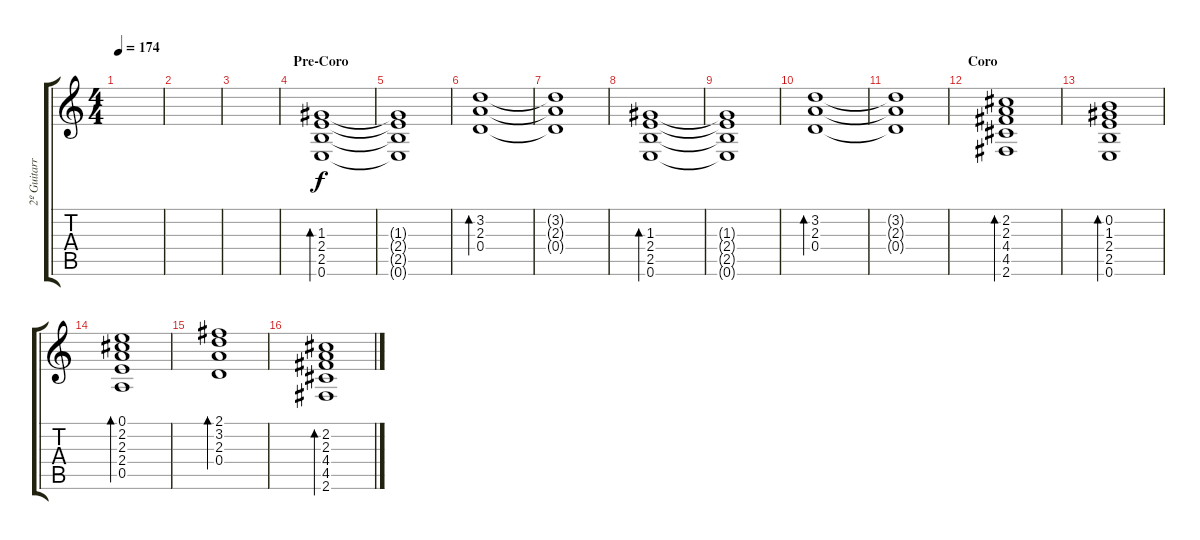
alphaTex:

\track ("2º Guitarra Distorcion" "2º Guitarr") {instrument distortionguitar}
\staff {score tabs}
\tuning (E4 B3 G3 D3 A2 E2) {hide}
\ts (4 4)
\tempo 174
\clef g2
\ks c
|
|
|
\section ("" "Pre-Coro")
(1.3 2.4 2.5 0.6).1{bd 60} |
(1.3{t} 2.4{t} 2.5{t} 0.6{t}).1 |
(3.2 2.3 0.4).1{bd 60} |
(3.2{t} 2.3{t} 0.4{t}).1 |
(1.3 2.4 2.5 0.6).1{bd 60} |
(1.3{t} 2.4{t} 2.5{t} 0.6{t}).1 |
(3.2 2.3 0.4).1{bd 60} |
(3.2{t} 2.3{t} 0.4{t}).1 |
\section ("" "Coro")
(2.2 2.3 4.4 4.5 2.6).1{bd 60} |
(0.2 1.3 2.4 2.5 0.6).1{bd 60} |
(0.1 2.2 2.3 2.4 0.5).1{bd 60} |
(2.1 3.2 2.3 0.4).1{bd 60} |
(2.2 2.3 4.4 4.5 2.6).1{bd 60}
